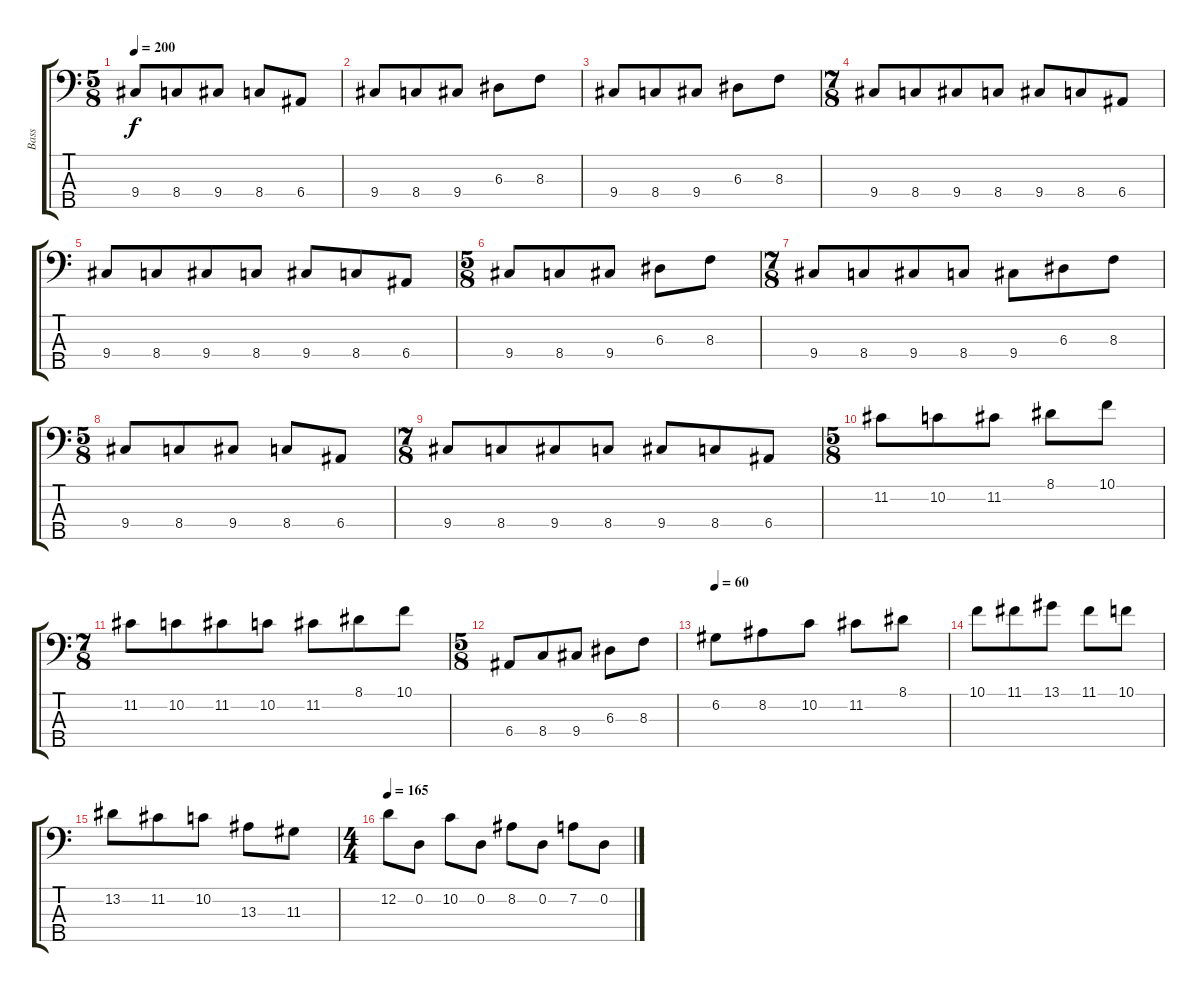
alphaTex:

\track ("Bass" "Bass") {instrument electricbassfinger}
\staff {score tabs}
\tuning (G2 D2 A1 E1 B0) {hide}
\ts (5 8)
\tempo 200
\clef f4
\ks c
9.4.8{dy f} 8.4.8 9.4.8 8.4.8 6.4.8 |
9.4.8 8.4.8 9.4.8 6.3.8 8.3.8 |
9.4.8 8.4.8 9.4.8 6.3.8 8.3.8 |
\ts (7 8)
9.4.8 8.4.8 9.4.8 8.4.8 9.4.8 8.4.8 6.4.8 |
9.4.8 8.4.8 9.4.8 8.4.8 9.4.8 8.4.8 6.4.8 |
\ts (5 8)
9.4.8 8.4.8 9.4.8 6.3.8 8.3.8 |
\ts (7 8)
9.4.8 8.4.8 9.4.8 8.4.8 9.4.8 6.3.8 8.3.8 |
\ts (5 8)
9.4.8 8.4.8 9.4.8 8.4.8 6.4.8 |
\ts (7 8)
9.4.8 8.4.8 9.4.8 8.4.8 9.4.8 8.4.8 6.4.8 |
\ts (5 8)
11.2.8 10.2.8 11.2.8 8.1.8 10.1.8 |
\ts (7 8)
11.2.8 10.2.8 11.2.8 10.2.8 11.2.8 8.1.8 10.1.8 |
\ts (5 8)
6.4.8 8.4.8 9.4.8 6.3.8 8.3.8 |
\tempo 60
6.2.8 8.2.8 10.2.8 11.2.8 8.1.8 |
10.1.8 11.1.8 13.1.8 11.1.8 10.1.8 |
13.2.8 11.2.8 10.2.8 13.3.8 11.3.8 |
\ts (4 4)
\tempo 165
12.2.8 0.2.8 10.2.8 0.2.8 8.2.8 0.2.8 7.2.8 0.2.8
